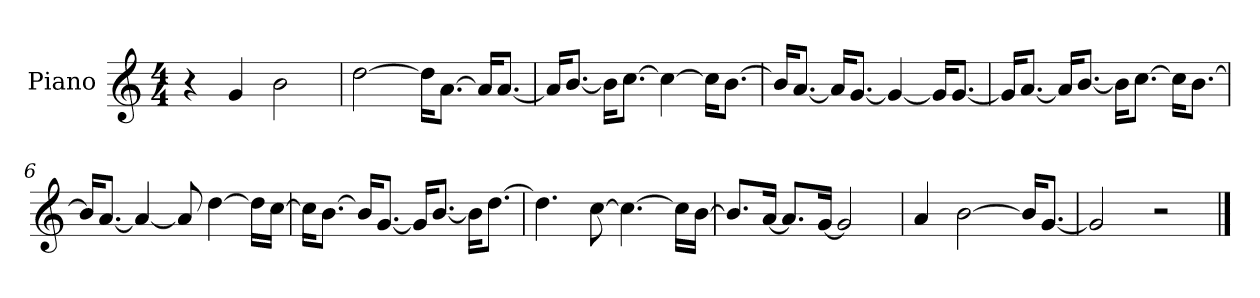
**kern
*part1
*staff1
*I"Piano
*I'P-no
*clefG2
*k[]
*M4/4
*MM90
=1
4r
4g/
2b\
=2
[2dd\
16dd\KL]
[8.a\J
16a/KL]
[8.a/J
=3
16a/KL]
[8.b/J
16b\KL]
[8.cc\J
4cc\_
16cc\KL]
[8.b\J
=4
16b/KL]
[8.a/J
16a/KL]
[8.g/J
4g/_
16g/KL]
[8.g/J
=5
16g/KL]
[8.a/J
16a/KL]
[8.b/J
16b\KL]
[8.cc\J
16cc\KL]
[8.b\J
!!LO:LB:g=z
=6
16b/KL]
[8.a/J
4a/_
8a/]
[4dd\
16dd\LL]
[16cc\JJ
=7
16cc\KL]
[8.b\J
16b/KL]
[8.g/J
16g/KL]
[8.b/J
16b\KL]
[8.dd\J
=8
4.dd\]
[8cc\
4.cc\_
16cc\LL]
[16b\JJ
=9
8.b/L]
[16a/Jk
8.a/L]
[16g/Jk
2g/]
=10
4a/
[2b\
16b/KL]
[8.g/J
=11
2g/]
2r
==
*-
